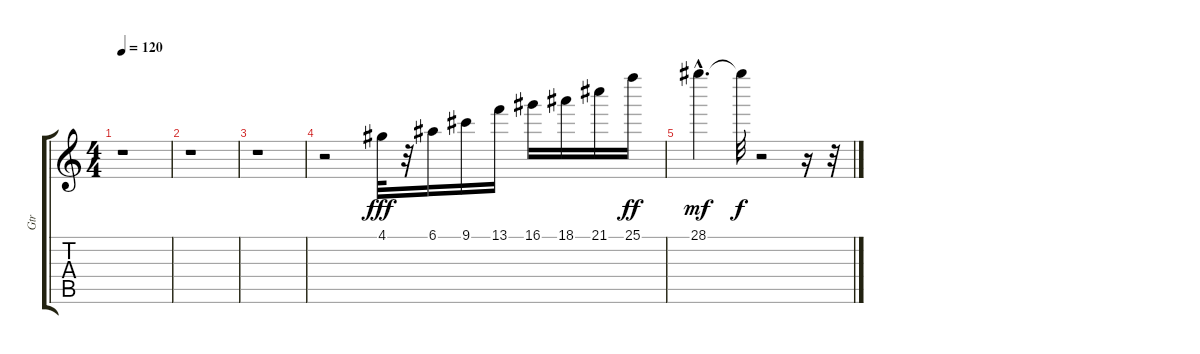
\track ("Gtr" "Gtr") {instrument acousticguitarsteel}
\staff {score tabs}
\tuning (E4 B3 G3 D3 A2 E2) {hide}
\ts (4 4)
\tempo 120
\clef g2
\ks c
r.1{dy f} |
r.1 |
r.1 |
r.2 4.1.32{dy fff} r.32 6.1.16 9.1.16 13.1.16 16.1.16 18.1.16 21.1.16 25.1.16{dy ff} |
28.1{hac}.4{d dy mf} 28.1{t}.32{dy f} r.2 r.16 r.32
